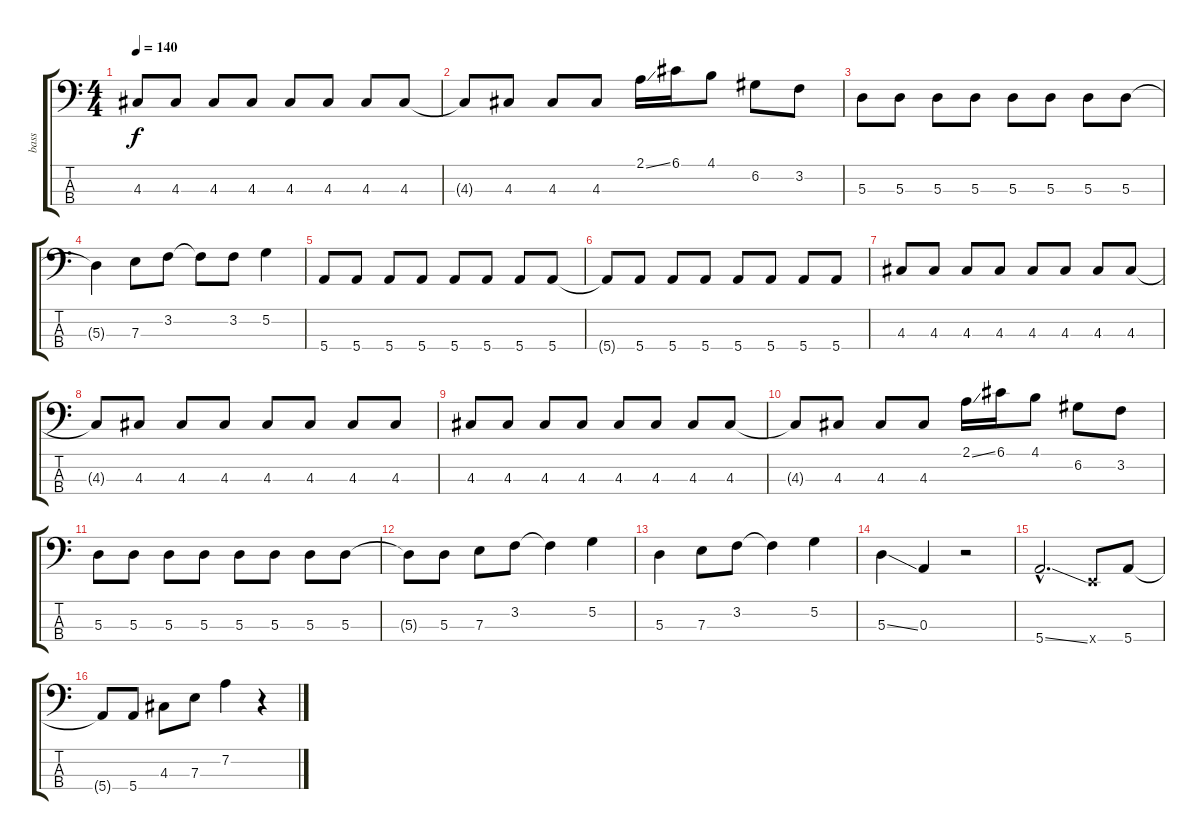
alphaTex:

\track ("bass" "bass") {instrument electricbasspick}
\staff {score tabs}
\tuning (G2 D2 A1 E1) {hide}
\ts (4 4)
\tempo 140
\clef f4
\ks c
4.3.8{dy f} 4.3.8 4.3.8 4.3.8 4.3.8 4.3.8 4.3.8 4.3.8 |
4.3{t}.8 4.3.8 4.3.8 4.3.8 2.1{ss}.16 6.1.16 4.1.8 6.2.8 3.2.8 |
5.3.8 5.3.8 5.3.8 5.3.8 5.3.8 5.3.8 5.3.8 5.3.8 |
5.3{t}.4 7.3.8 3.2.8 3.2{t}.8 3.2.8 5.2.4 |
5.4.8 5.4.8 5.4.8 5.4.8 5.4.8 5.4.8 5.4.8 5.4.8 |
5.4{t}.8 5.4.8 5.4.8 5.4.8 5.4.8 5.4.8 5.4.8 5.4.8 |
4.3.8 4.3.8 4.3.8 4.3.8 4.3.8 4.3.8 4.3.8 4.3.8 |
4.3{t}.8 4.3.8 4.3.8 4.3.8 4.3.8 4.3.8 4.3.8 4.3.8 |
4.3.8 4.3.8 4.3.8 4.3.8 4.3.8 4.3.8 4.3.8 4.3.8 |
4.3{t}.8 4.3.8 4.3.8 4.3.8 2.1{ss}.16 6.1.16 4.1.8 6.2.8 3.2.8 |
5.3.8 5.3.8 5.3.8 5.3.8 5.3.8 5.3.8 5.3.8 5.3.8 |
5.3{t}.8 5.3.8 7.3.8 3.2.8 3.2{t}.4 5.2.4 |
5.3.4 7.3.8 3.2.8 3.2{t}.4 5.2.4 |
5.3{ss}.4 0.3.4 r.2 |
5.4{ss hac}.2{d} 0.4{x}.8 5.4.8 |
5.4{t}.8 5.4.8 4.3.8 7.3.8 7.2.4 r.4
